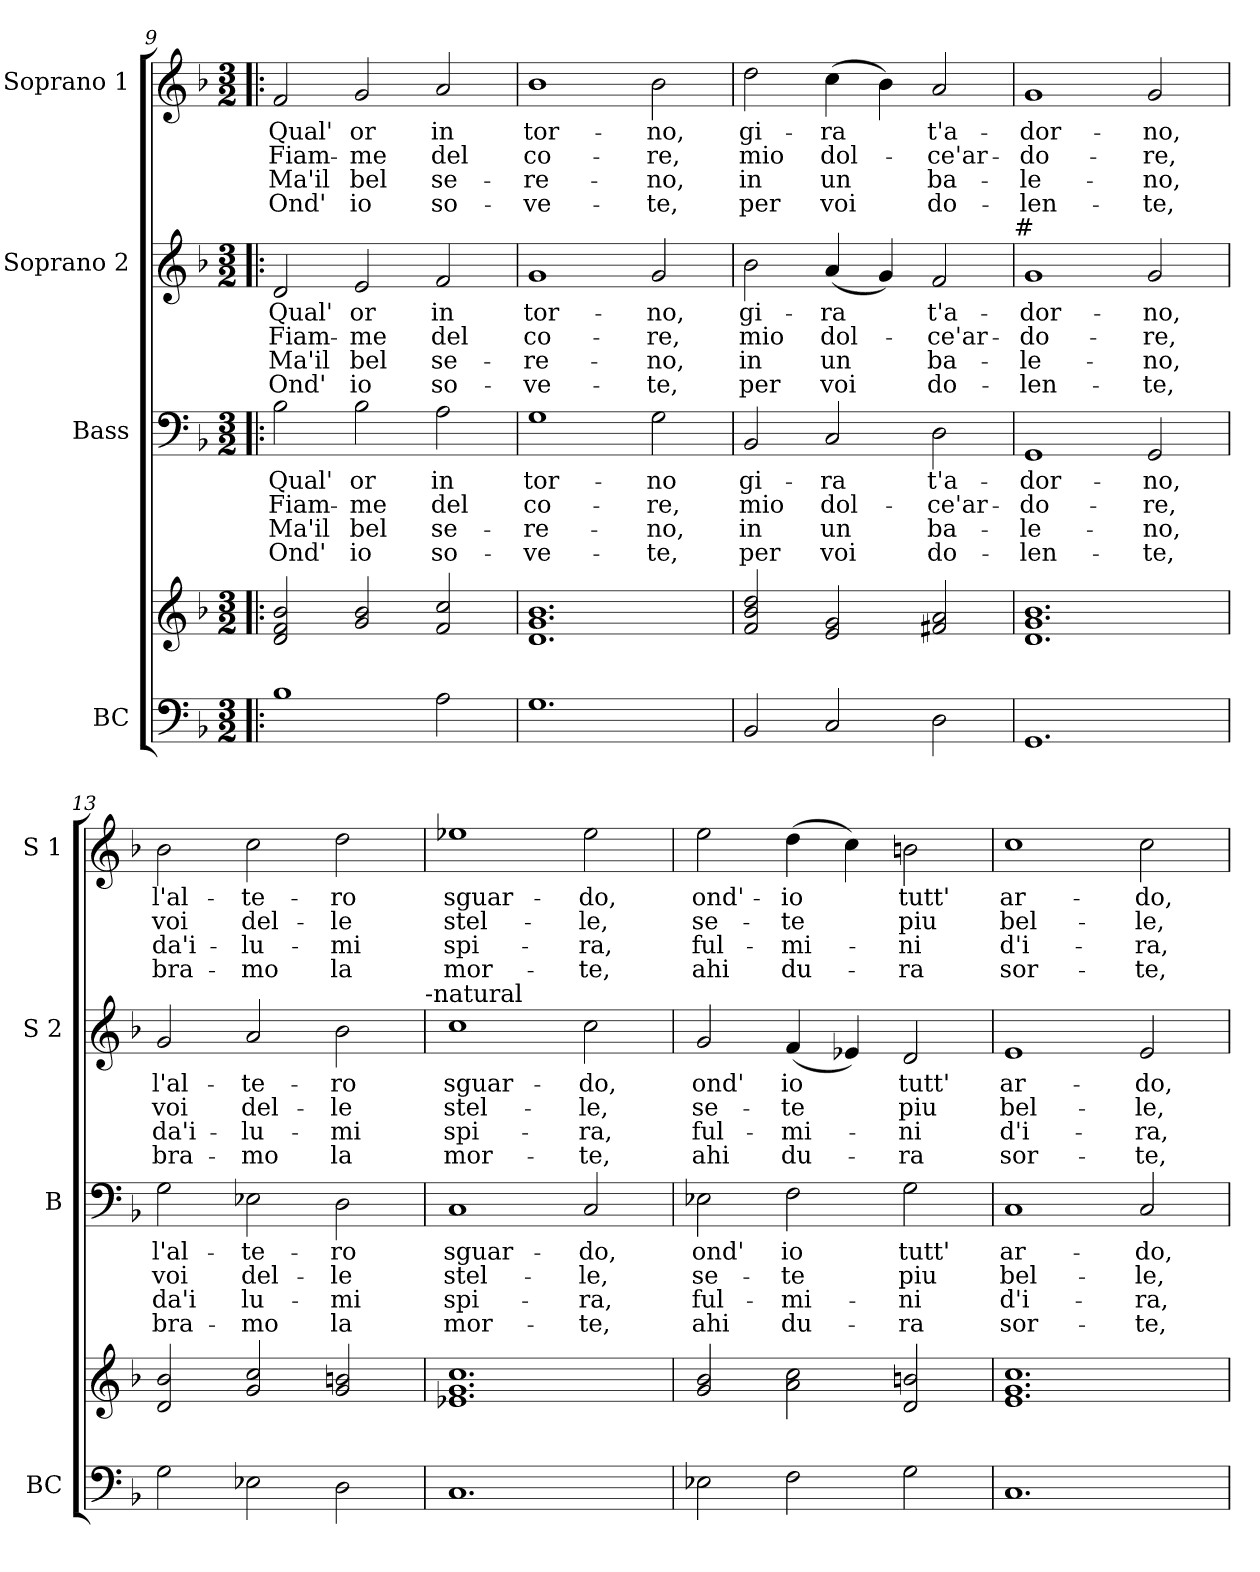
**kern	**kern	**kern	**text	**text	**text	**text	**kern	**text	**text	**text	**text	**kern	**text	**text	**text	**text
*part4	*part4	*part3	*part3	*part3	*part3	*part3	*part2	*part2	*part2	*part2	*part2	*part1	*part1	*part1	*part1	*part1
*staff5	*staff4	*staff3	*staff3	*staff3	*staff3	*staff3	*staff2	*staff2	*staff2	*staff2	*staff2	*staff1	*staff1	*staff1	*staff1	*staff1
*I"BC	*	*I"Bass	*	*	*	*	*I"Soprano 2	*	*	*	*	*I"Soprano 1	*	*	*	*
*I'BC	*	*I'B	*	*	*	*	*I'S 2	*	*	*	*	*I'S 1	*	*	*	*
*clefF4	*clefG2	*clefF4	*	*	*	*	*clefG2	*	*	*	*	*clefG2	*	*	*	*
*k[b-]	*k[b-]	*k[b-]	*	*	*	*	*k[b-]	*	*	*	*	*k[b-]	*	*	*	*
*F:	*F:	*F:	*	*	*	*	*F:	*	*	*	*	*F:	*	*	*	*
*M3/2	*M3/2	*M3/2	*	*	*	*	*M3/2	*	*	*	*	*M3/2	*	*	*	*
=9!|:	=9!|:	=9!|:	=9!|:	=9!|:	=9!|:	=9!|:	=9!|:	=9!|:	=9!|:	=9!|:	=9!|:	=9!|:	=9!|:	=9!|:	=9!|:	=9!|:
1B-	2d/ 2f/ 2b-/	2B-\	Qual'	Fiam-	Ma'il	Ond'	2d/	Qual'	Fiam-	Ma'il	Ond'	2f/	Qual'	Fiam-	Ma'il	Ond'
.	2g/ 2b-/	2B-\	or	-me	bel	io	2e/	or	-me	bel	io	2g/	or	-me	bel	io
2A\	2f/ 2cc/	2A\	in	del	se-	so-	2f/	in	del	se-	so-	2a/	in	del	se-	so-
=10	=10	=10	=10	=10	=10	=10	=10	=10	=10	=10	=10	=10	=10	=10	=10	=10
1.G	1.d 1.g 1.b-	1G	tor-	co-	-re-	-ve-	1g	tor-	co-	-re-	-ve-	1b-	tor-	co-	-re-	-ve-
.	.	2G\	-no	-re,	-no,	-te,	2g/	-no,	-re,	-no,	-te,	2b-\	-no,	-re,	-no,	-te,
=11	=11	=11	=11	=11	=11	=11	=11	=11	=11	=11	=11	=11	=11	=11	=11	=11
2BB-/	2f/ 2b-/ 2dd/	2BB-/	gi-	mio	in	per	2b-\	gi-	mio	in	per	2dd\	gi-	mio	in	per
2C/	2e/ 2g/	2C/	-ra	dol-	un	voi	(4a/	-ra	dol-	un	voi	(4cc\	-ra	dol-	un	voi
.	.	.	.	.	.	.	4g/)	.	.	.	.	4b-\)	.	.	.	.
2D\	2f#X/ 2a/	2D\	t'a-	-ce'ar-	ba-	do-	2f/	t'a-	-ce'ar-	ba-	do-	2a/	t'a-	-ce'ar-	ba-	do-
!	!	!	!	!	!	!	!LO:TX:a:t=#	!	!	!	!	!	!	!	!	!
=12	=12	=12	=12	=12	=12	=12	=12	=12	=12	=12	=12	=12	=12	=12	=12	=12
1.GG	1.d 1.g 1.b-	1GG	-dor-	-do-	-le-	-len-	1g	-dor-	-do-	-le-	-len-	1g	-dor-	-do-	-le-	-len-
.	.	2GG/	-no,	-re,	-no,	-te,	2g/	-no,	-re,	-no,	-te,	2g/	-no,	-re,	-no,	-te,
!!LO:PB:g=z
=13	=13	=13	=13	=13	=13	=13	=13	=13	=13	=13	=13	=13	=13	=13	=13	=13
2G\	2d/ 2b-/	2G\	l'al-	voi	da'i	bra-	2g/	l'al-	voi	da'i-	bra-	2b-\	l'al-	voi	da'i-	bra-
2E-X\	2g/ 2cc/	2E-X\	-te-	del-	lu-	-mo	2a/	-te-	del-	-lu-	-mo	2cc\	-te-	del-	-lu-	-mo
2D\	2g/ 2bn/	2D\	-ro	-le	-mi	la	2b-\	-ro	-le	-mi	la	2dd\	-ro	-le	-mi	la
!	!	!	!	!	!	!	!LO:TX:a:t=-natural	!	!	!	!	!	!	!	!	!
=14	=14	=14	=14	=14	=14	=14	=14	=14	=14	=14	=14	=14	=14	=14	=14	=14
1.C	1.e-X 1.g 1.cc	1C	sguar-	stel-	spi-	mor-	1cc	sguar-	stel-	spi-	mor-	1ee-X	sguar-	stel-	spi-	mor-
.	.	2C/	-do,	-le,	-ra,	-te,	2cc\	-do,	-le,	-ra,	-te,	2ee-\	-do,	-le,	-ra,	-te,
=15	=15	=15	=15	=15	=15	=15	=15	=15	=15	=15	=15	=15	=15	=15	=15	=15
2E-X\	2g/ 2b-/	2E-X\	ond'	se-	ful-	ahi	2g/	ond'	se-	ful-	ahi	2ee\	ond'-	se-	ful-	ahi
2F\	2a\ 2cc\	2F\	io	-te	-mi-	du-	(4f/	io	-te	-mi-	du-	(4dd\	-io	-te	-mi-	du-
.	.	.	.	.	.	.	4e-X/)	.	.	.	.	4cc\)	.	.	.	.
2G\	2d/ 2bn/	2G\	tutt'	piu	-ni	-ra	2d/	tutt'	piu	-ni	-ra	2bn\	tutt'	piu	-ni	-ra
=16	=16	=16	=16	=16	=16	=16	=16	=16	=16	=16	=16	=16	=16	=16	=16	=16
1.C	1.e 1.g 1.cc	1C	ar-	bel-	d'i-	sor-	1e	ar-	bel-	d'i-	sor-	1cc	ar-	bel-	d'i-	sor-
.	.	2C/	-do,	-le,	-ra,	-te,	2e/	-do,	-le,	-ra,	-te,	2cc\	-do,	-le,	-ra,	-te,
=	=	=	=	=	=	=	=	=	=	=	=	=	=	=	=	=
*-	*-	*-	*-	*-	*-	*-	*-	*-	*-	*-	*-	*-	*-	*-	*-	*-
